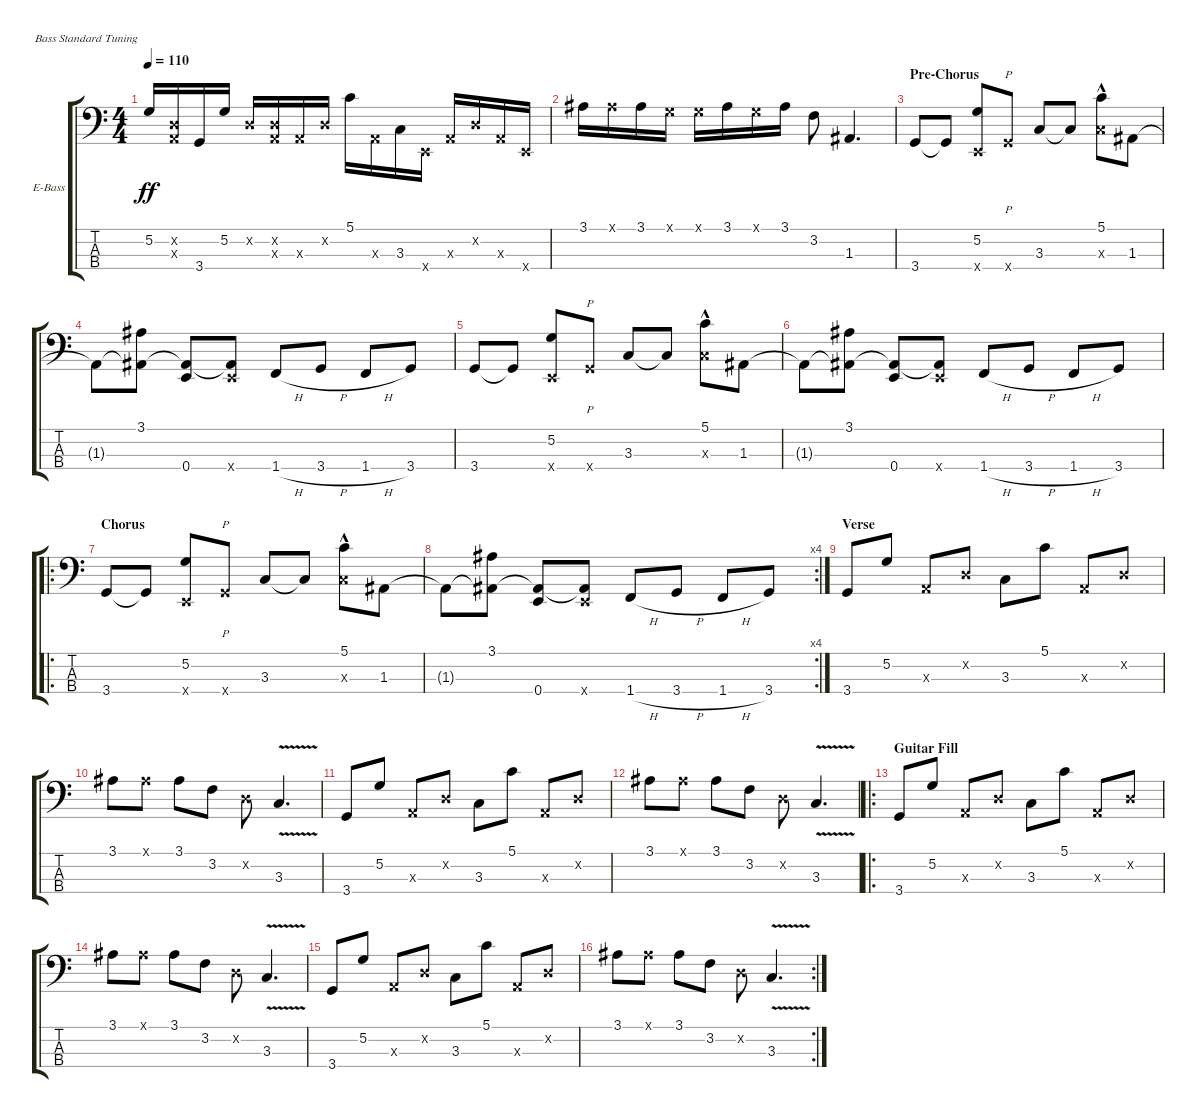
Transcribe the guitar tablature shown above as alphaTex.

\defaultSystemsLayout 4
\bracketExtendMode groupsimilarinstruments
\firstSystemTrackNameOrientation horizontal
\otherSystemsTrackNameOrientation horizontal
\track ("Electric Bass" "E-Bass") {instrument electricbassfinger}
\staff {score tabs}
\tuning (G2 D2 A1 E1)
\ts (4 4)
\tempo 110
\clef f4
\ks c
5.2.16{dy ff} (0.2{x} 0.3{x}).16 3.4.16 5.2.16 0.2{x}.16 (0.3{x} 0.2{x}).16 0.3{x}.16 0.2{x}.16 5.1.16 0.3{x}.16 3.3.16 0.4{x}.16 0.3{x}.16 0.2{x}.16 0.3{x}.16 0.4{x}.16 |
3.1.16 3.1{x}.16 3.1.16 0.1{x}.16 0.1{x}.16 3.1.16 0.1{x}.16 3.1.16 3.2.8 1.3.4{d} |
\section ("" "Pre-Chorus")
3.4.8 3.4{t}.8 (0.4{x} 5.2).8 3.4{x}.8{p} 3.3.8 3.3{t}.8 (3.3{hac x} 5.1).8 1.3.8 |
1.3{t}.8 (1.3{t} 3.1).8 (1.3{t} 0.4).8 (1.3{t} 0.4{x}).8 1.4{h}.8 3.4{h}.8 1.4{h}.8 3.4.8 |
3.4.8 3.4{t}.8 (0.4{x} 5.2).8 3.4{x}.8{p} 3.3.8 3.3{t}.8 (3.3{hac x} 5.1).8 1.3.8 |
1.3{t}.8 (1.3{t} 3.1).8 (1.3{t} 0.4).8 (1.3{t} 0.4{x}).8 1.4{h}.8 3.4{h}.8 1.4{h}.8 3.4.8 |
\ro
\section ("" "Chorus")
3.4.8 3.4{t}.8 (0.4{x} 5.2).8 3.4{x}.8{p} 3.3.8 3.3{t}.8 (3.3{hac x} 5.1).8 1.3.8 |
\rc 4
1.3{t}.8 (1.3{t} 3.1).8 (1.3{t} 0.4).8 (1.3{t} 0.4{x}).8 1.4{h}.8 3.4{h}.8 1.4{h}.8 3.4.8 |
\section ("" "Verse")
3.4.8 5.2.8 0.3{x}.8 0.2{x}.8 3.3.8 5.1.8 0.3{x}.8 0.2{x}.8 |
3.1.8 3.1{x}.8 3.1.8 3.2.8 0.2{x}.8 3.3{v}.4{d} |
3.4.8 5.2.8 0.3{x}.8 0.2{x}.8 3.3.8 5.1.8 0.3{x}.8 0.2{x}.8 |
3.1.8 3.1{x}.8 3.1.8 3.2.8 0.2{x}.8 3.3{v}.4{d} |
\ro
\section ("" "Guitar Fill")
3.4.8 5.2.8 0.3{x}.8 0.2{x}.8 3.3.8 5.1.8 0.3{x}.8 0.2{x}.8 |
3.1.8 3.1{x}.8 3.1.8 3.2.8 0.2{x}.8 3.3{v}.4{d} |
3.4.8 5.2.8 0.3{x}.8 0.2{x}.8 3.3.8 5.1.8 0.3{x}.8 0.2{x}.8 |
\rc 2
3.1.8 3.1{x}.8 3.1.8 3.2.8 0.2{x}.8 3.3{v}.4{d}
